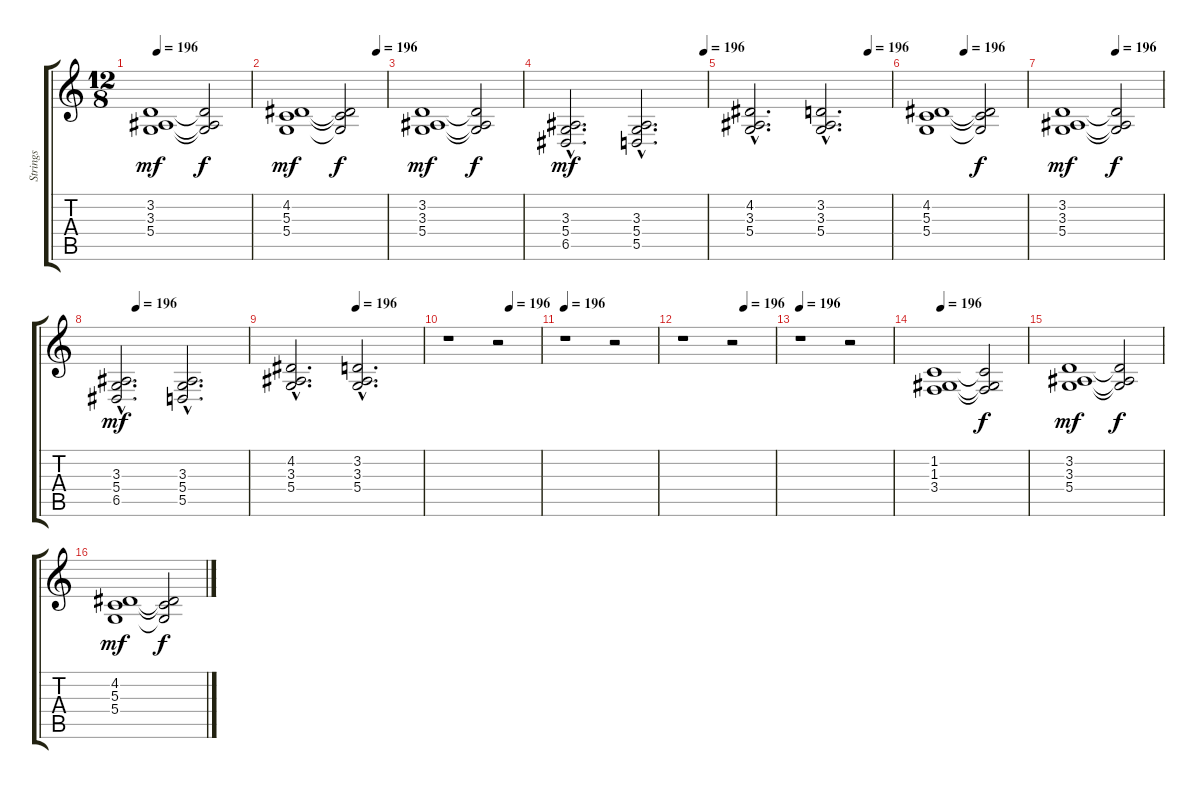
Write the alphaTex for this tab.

\track ("Strings" "Strings") {instrument stringensemble1}
\staff {score tabs}
\tuning (E4 B3 G3 D3 A2 E2) {hide}
\ts (12 8)
\tempo 196
\clef g2
\ks c
(3.2 3.3 5.4).1{dy mf} (3.2{t} 3.3{t} 5.4{t}).2{dy f} |
\tempo (196 0.8958333333333334)
(4.2 5.3 5.4).1{dy mf} (4.2{t} 5.3{t} 5.4{t}).2{dy f} |
(3.2 3.3 5.4).1{dy mf} (3.2{t} 3.3{t} 5.4{t}).2{dy f} |
\tempo (196 0.9791666666666666)
(3.3{hac} 5.4{hac} 6.5{hac}).2{d dy mf} (3.3{hac} 5.4{hac} 5.5{hac}).2{d} |
\tempo (196 0.8333333333333334)
(4.2{hac} 3.3{hac} 5.4{hac}).2{d} (3.2{hac} 3.3{hac} 5.4{hac}).2{d} |
\tempo (196 0.3333333333333333)
(4.2 5.3 5.4).1 (4.2{t} 5.3{t} 5.4{t}).2{dy f} |
\tempo (196 0.5)
(3.2 3.3 5.4).1{dy mf} (3.2{t} 3.3{t} 5.4{t}).2{dy f} |
\tempo (196 0.125)
(3.3{hac} 5.4{hac} 6.5{hac}).2{d dy mf} (3.3{hac} 5.4{hac} 5.5{hac}).2{d} |
\tempo (196 0.4791666666666667)
(4.2{hac} 3.3{hac} 5.4{hac}).2{d} (3.2{hac} 3.3{hac} 5.4{hac}).2{d} |
\tempo (196 0.6666666666666666)
r.1 r.2 |
\tempo 196
r.1 r.2 |
\tempo (196 0.6666666666666666)
r.1 r.2 |
\tempo 196
r.1 r.2 |
\tempo 196
(1.2 1.3 3.4).1 (1.2{t} 1.3{t} 3.4{t}).2{dy f} |
(3.2 3.3 5.4).1{dy mf} (3.2{t} 3.3{t} 5.4{t}).2{dy f} |
(4.2 5.3 5.4).1{dy mf} (4.2{t} 5.3{t} 5.4{t}).2{dy f}
